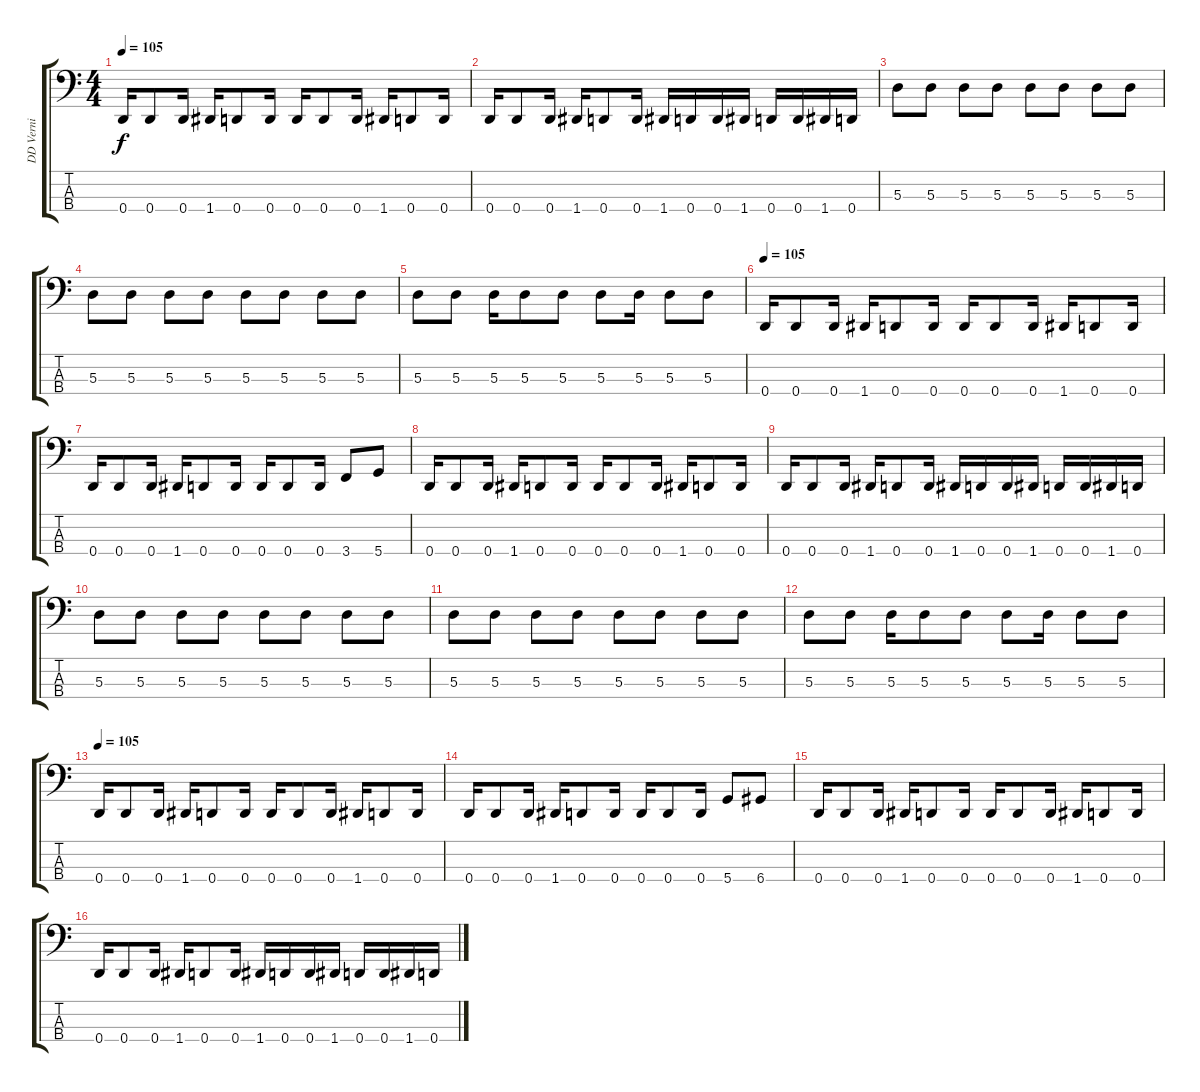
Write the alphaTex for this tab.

\track ("DD Verni" "DD Verni") {instrument electricbassfinger}
\staff {score tabs}
\tuning (G2 D2 A1 D1) {hide}
\ts (4 4)
\tempo 105
\clef f4
\ks c
0.4.16{dy f} 0.4.8 0.4.16 1.4.16 0.4.8 0.4.16 0.4.16 0.4.8 0.4.16 1.4.16 0.4.8 0.4.16 |
0.4.16 0.4.8 0.4.16 1.4.16 0.4.8 0.4.16 1.4.16 0.4.16 0.4.16 1.4.16 0.4.16 0.4.16 1.4.16 0.4.16 |
5.3.8 5.3.8 5.3.8 5.3.8 5.3.8 5.3.8 5.3.8 5.3.8 |
5.3.8 5.3.8 5.3.8 5.3.8 5.3.8 5.3.8 5.3.8 5.3.8 |
5.3.8{instrument slapbass1} 5.3.8 5.3.16 5.3.8 5.3.8 5.3.8 5.3.16 5.3.8 5.3.8 |
\tempo 105
0.4.16{instrument electricbassfinger} 0.4.8 0.4.16 1.4.16 0.4.8 0.4.16 0.4.16 0.4.8 0.4.16 1.4.16 0.4.8 0.4.16 |
0.4.16 0.4.8 0.4.16 1.4.16 0.4.8 0.4.16 0.4.16 0.4.8 0.4.16 3.4.8 5.4.8 |
0.4.16 0.4.8 0.4.16 1.4.16 0.4.8 0.4.16 0.4.16 0.4.8 0.4.16 1.4.16 0.4.8 0.4.16 |
0.4.16 0.4.8 0.4.16 1.4.16 0.4.8 0.4.16 1.4.16 0.4.16 0.4.16 1.4.16 0.4.16 0.4.16 1.4.16 0.4.16 |
5.3.8 5.3.8 5.3.8 5.3.8 5.3.8 5.3.8 5.3.8 5.3.8 |
5.3.8 5.3.8 5.3.8 5.3.8 5.3.8 5.3.8 5.3.8 5.3.8 |
5.3.8{instrument slapbass1} 5.3.8 5.3.16 5.3.8 5.3.8 5.3.8 5.3.16 5.3.8 5.3.8 |
\tempo 105
0.4.16{instrument electricbassfinger} 0.4.8 0.4.16 1.4.16 0.4.8 0.4.16 0.4.16 0.4.8 0.4.16 1.4.16 0.4.8 0.4.16 |
0.4.16 0.4.8 0.4.16 1.4.16 0.4.8 0.4.16 0.4.16 0.4.8 0.4.16 5.4.8 6.4.8 |
0.4.16 0.4.8 0.4.16 1.4.16 0.4.8 0.4.16 0.4.16 0.4.8 0.4.16 1.4.16 0.4.8 0.4.16 |
0.4.16 0.4.8 0.4.16 1.4.16 0.4.8 0.4.16 1.4.16 0.4.16 0.4.16 1.4.16 0.4.16 0.4.16 1.4.16 0.4.16
